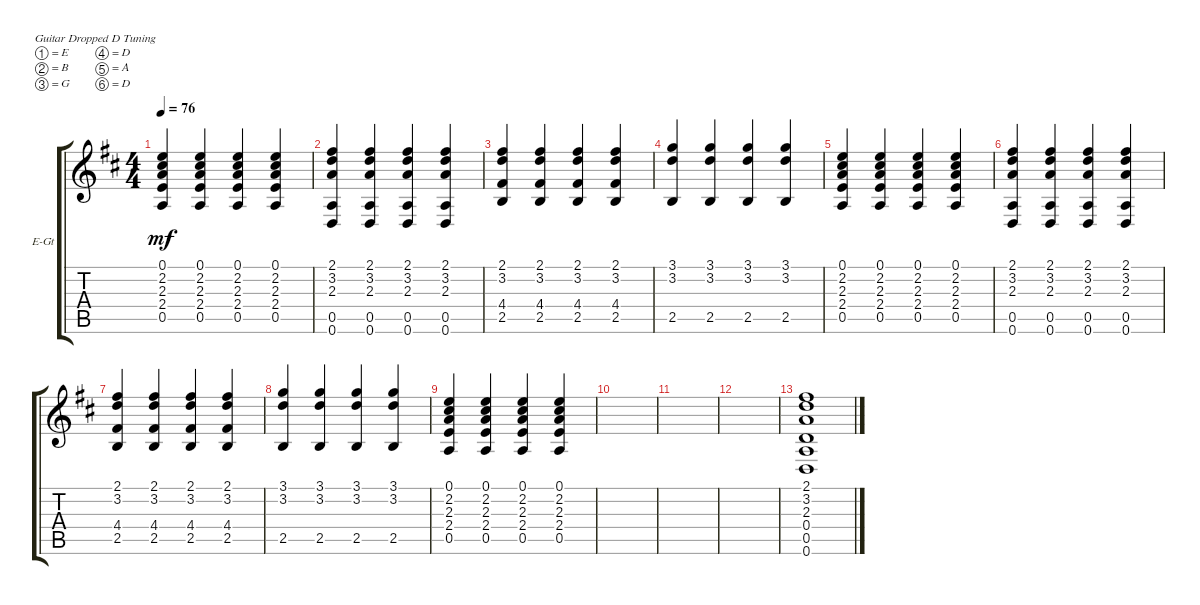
\bracketExtendMode groupsimilarinstruments
\firstSystemTrackNameOrientation horizontal
\otherSystemsTrackNameOrientation horizontal
\track ("Electric Guitar" "E-Gt") {instrument electricguitarclean}
\staff {score tabs}
\tuning (E4 B3 G3 D3 A2 D2)
\ts (4 4)
\tempo 76
\clef g2
\ks d
(0.1 2.2 2.3 2.4 0.5).4{dy mf} (0.1 2.2 2.3 2.4 0.5).4 (0.1 2.2 2.3 2.4 0.5).4 (0.1 2.2 2.3 2.4 0.5).4 |
(2.1 3.2 2.3 0.5 0.6).4 (2.1 3.2 2.3 0.5 0.6).4 (2.1 3.2 2.3 0.5 0.6).4 (2.1 3.2 2.3 0.5 0.6).4 |
(2.1 3.2 4.4 2.5).4 (2.1 3.2 4.4 2.5).4 (2.1 3.2 4.4 2.5).4 (2.1 3.2 4.4 2.5).4 |
(3.1 3.2 2.5).4 (3.1 3.2 2.5).4 (3.1 3.2 2.5).4 (3.1 3.2 2.5).4 |
(0.1 2.2 2.3 2.4 0.5).4 (0.1 2.2 2.3 2.4 0.5).4 (0.1 2.2 2.3 2.4 0.5).4 (0.1 2.2 2.3 2.4 0.5).4 |
(2.1 3.2 2.3 0.5 0.6).4 (2.1 3.2 2.3 0.5 0.6).4 (2.1 3.2 2.3 0.5 0.6).4 (2.1 3.2 2.3 0.5 0.6).4 |
(2.1 3.2 4.4 2.5).4 (2.1 3.2 4.4 2.5).4 (2.1 3.2 4.4 2.5).4 (2.1 3.2 4.4 2.5).4 |
(3.1 3.2 2.5).4 (3.1 3.2 2.5).4 (3.1 3.2 2.5).4 (3.1 3.2 2.5).4 |
(0.1 2.2 2.3 2.4 0.5).4 (0.1 2.2 2.3 2.4 0.5).4 (0.1 2.2 2.3 2.4 0.5).4 (0.1 2.2 2.3 2.4 0.5).4 |
|
|
|
(0.6 0.5 0.4 2.3 3.2 2.1).1
